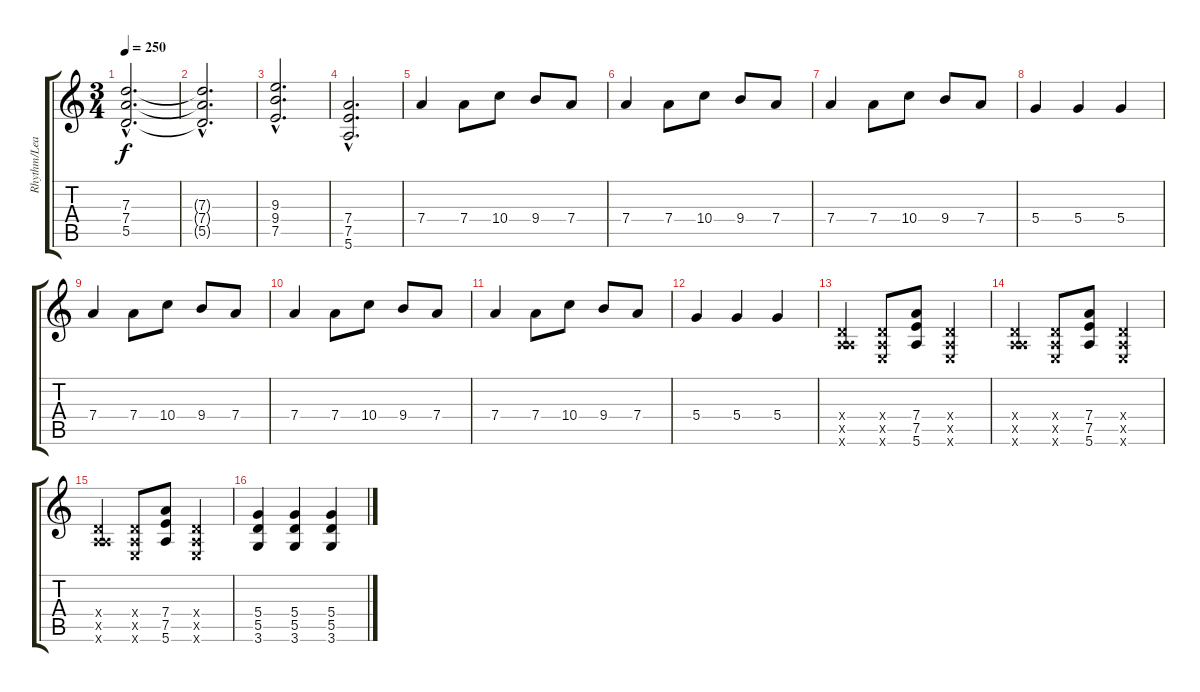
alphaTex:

\track ("Rhythm/Lead" "Rhythm/Lea") {instrument distortionguitar}
\staff {score tabs}
\tuning (E4 B3 G3 D3 A2 E2) {hide}
\ts (3 4)
\tempo 250
\clef g2
\ks c
(7.3{hac} 7.4{hac} 5.5{hac}).2{d dy f} |
(7.3{hac t} 7.4{hac t} 5.5{hac t}).2{d} |
(9.3{hac} 9.4{hac} 7.5{hac}).2{d} |
(7.4{hac} 7.5{hac} 5.6{hac}).2{d} |
7.4.4 7.4.8 10.4.8 9.4.8 7.4.8 |
7.4.4 7.4.8 10.4.8 9.4.8 7.4.8 |
7.4.4 7.4.8 10.4.8 9.4.8 7.4.8 |
5.4.4 5.4.4 5.4.4 |
7.4.4 7.4.8 10.4.8 9.4.8 7.4.8 |
7.4.4 7.4.8 10.4.8 9.4.8 7.4.8 |
7.4.4 7.4.8 10.4.8 9.4.8 7.4.8 |
5.4.4 5.4.4 5.4.4 |
(0.4{x} 0.5{x} 5.6{x}).4 (0.4{x} 0.5{x} 0.6{x}).8 (7.4 7.5 5.6).8 (0.4{x} 0.5{x} 0.6{x}).4 |
(0.4{x} 0.5{x} 5.6{x}).4 (0.4{x} 0.5{x} 0.6{x}).8 (7.4 7.5 5.6).8 (0.4{x} 0.5{x} 0.6{x}).4 |
(0.4{x} 0.5{x} 5.6{x}).4 (0.4{x} 0.5{x} 0.6{x}).8 (7.4 7.5 5.6).8 (0.4{x} 0.5{x} 0.6{x}).4 |
(5.4 5.5 3.6).4 (5.4 5.5 3.6).4 (5.4 5.5 3.6).4
